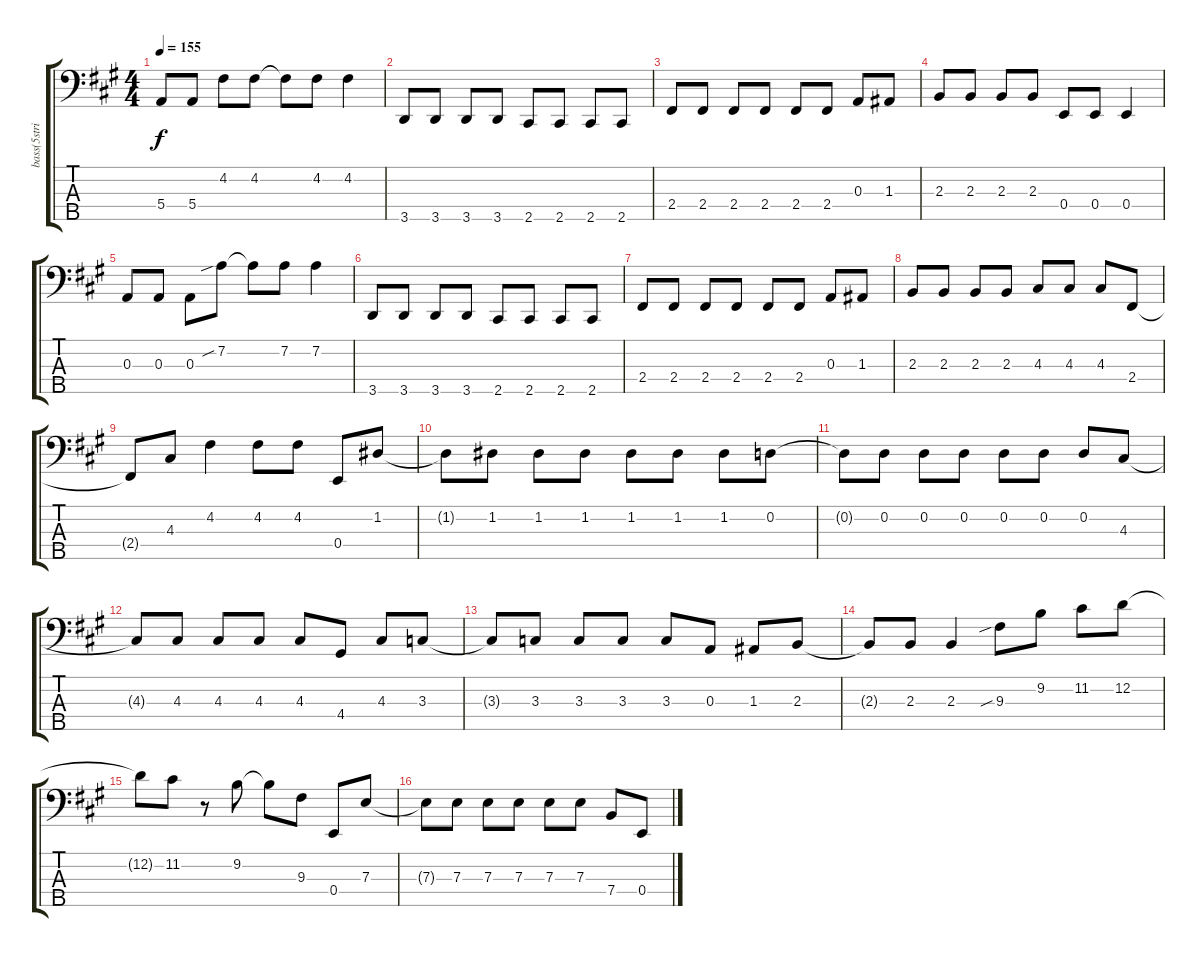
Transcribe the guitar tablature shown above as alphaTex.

\track ("bass(5string)" "bass(5stri") {instrument electricbassfinger}
\staff {score tabs}
\tuning (G2 D2 A1 E1 B0) {hide}
\ts (4 4)
\tempo 155
\clef f4
\ks a
5.4.8{dy f} 5.4.8 4.2.8 4.2.8 4.2{t}.8 4.2.8 4.2.4 |
3.5.8 3.5.8 3.5.8 3.5.8 2.5.8 2.5.8 2.5.8 2.5.8 |
2.4.8 2.4.8 2.4.8 2.4.8 2.4.8 2.4.8 0.3.8 1.3.8 |
2.3.8 2.3.8 2.3.8 2.3.8 0.4.8 0.4.8 0.4.4 |
0.3.8 0.3.8 0.3.8 7.2{sib}.8 7.2{t}.8 7.2.8 7.2.4 |
3.5.8 3.5.8 3.5.8 3.5.8 2.5.8 2.5.8 2.5.8 2.5.8 |
2.4.8 2.4.8 2.4.8 2.4.8 2.4.8 2.4.8 0.3.8 1.3.8 |
2.3.8 2.3.8 2.3.8 2.3.8 4.3.8 4.3.8 4.3.8 2.4.8 |
2.4{t}.8 4.3.8 4.2.4 4.2.8 4.2.8 0.4.8 1.2.8 |
1.2{t}.8 1.2.8 1.2.8 1.2.8 1.2.8 1.2.8 1.2.8 0.2.8 |
0.2{t}.8 0.2.8 0.2.8 0.2.8 0.2.8 0.2.8 0.2.8 4.3.8 |
4.3{t}.8 4.3.8 4.3.8 4.3.8 4.3.8 4.4.8 4.3.8 3.3.8 |
3.3{t}.8 3.3.8 3.3.8 3.3.8 3.3.8 0.3.8 1.3.8 2.3.8 |
2.3{t}.8 2.3.8 2.3.4 9.3{sib}.8 9.2.8 11.2.8 12.2.8 |
12.2{t}.8 11.2.8 r.8 9.2.8 9.2{t}.8 9.3.8 0.4.8 7.3.8 |
7.3{t}.8 7.3.8 7.3.8 7.3.8 7.3.8 7.3.8 7.4.8 0.4.8
